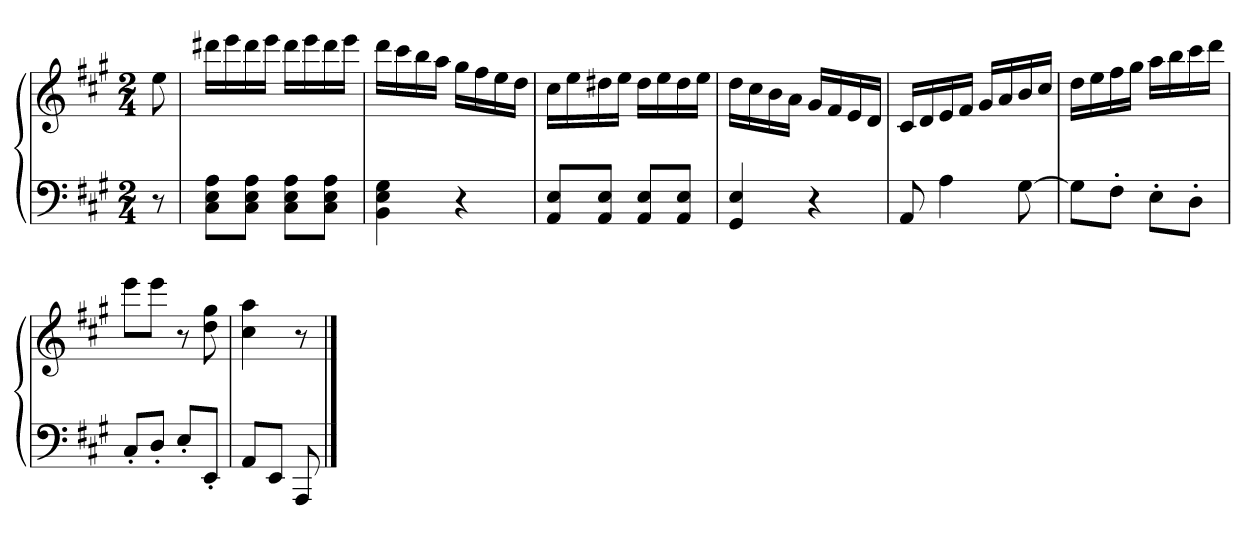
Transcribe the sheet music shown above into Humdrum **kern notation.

**kern	**kern
*part1	*part1
*staff2	*staff1
*clefF4	*clefG2
*k[f#c#g#]	*k[f#c#g#]
*A:	*A:
*M2/4	*M2/4
=	=
8r	8ee
=	=
8C# 8E 8AL	16ddd#XLL
.	16eee
8C# 8E 8AJ	16ddd#
.	16eeeJJ
8C# 8E 8AL	16ddd#LL
.	16eee
8C# 8E 8AJ	16ddd#
.	16eeeJJ
=	=
4BB 4E 4G#	16dddLL
.	16ccc#
.	16bb
.	16aaJJ
4r	16gg#LL
.	16ff#
.	16ee
.	16ddJJ
=	=
8AA 8EL	16cc#LL
.	16ee
8AA 8EJ	16dd#X
.	16eeJJ
8AA 8EL	16dd#LL
.	16ee
8AA 8EJ	16dd#
.	16eeJJ
=	=
4GG# 4E	16ddLL
.	16cc#
.	16b
.	16aJJ
4r	16g#LL
.	16f#
.	16e
.	16dJJ
=	=
8AA	16c#LL
.	16d
4A	16e
.	16f#JJ
.	16g#LL
.	16a
[8G#	16b
.	16cc#JJ
=	=
8G#L]	16ddLL
.	16ee
8F#'J	16ff#
.	16gg#JJ
8E'L	16aaLL
.	16bb
8D'J	16ccc#
.	16dddJJ
=	=
8C#'L	8eeeL
8D'J	8eeeJ
8E'L	8r
8EE'J	8dd 8gg#
=	=
8AAL	4cc# 4aa
8EEJ	.
8AAA	8r
==	==
*-	*-
